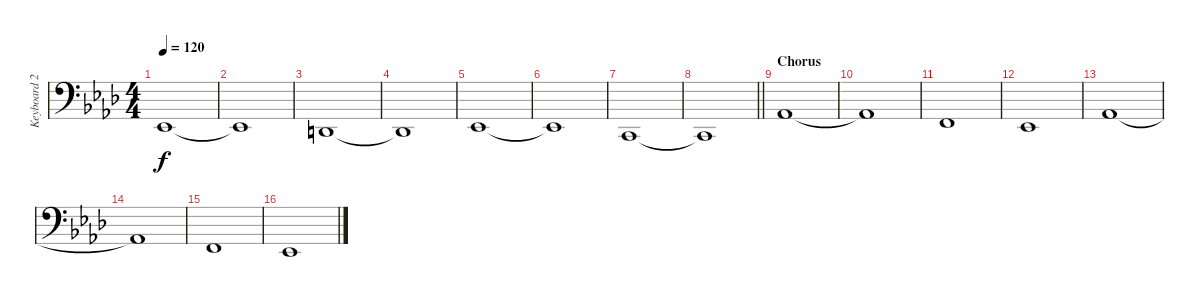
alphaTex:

\track ("Keyboard 2" "Keyboard 2") {instrument stringensemble1}
\staff {score}
\tuning (G2 D2 A1 E1) {hide}
\ts (4 4)
\tempo 120
\clef f4
\ks fminor
1.2.1{dy f} |
1.2{t}.1 |
0.2.1 |
0.2{t}.1 |
1.2.1 |
1.2{t}.1 |
3.3.1 |
\barLineRight lightlight
3.3{t}.1 |
\section ("" "Chorus")
6.2.1 |
6.2{t}.1 |
3.2.1 |
1.2.1 |
6.2.1 |
6.2{t}.1 |
3.2.1 |
1.2.1
